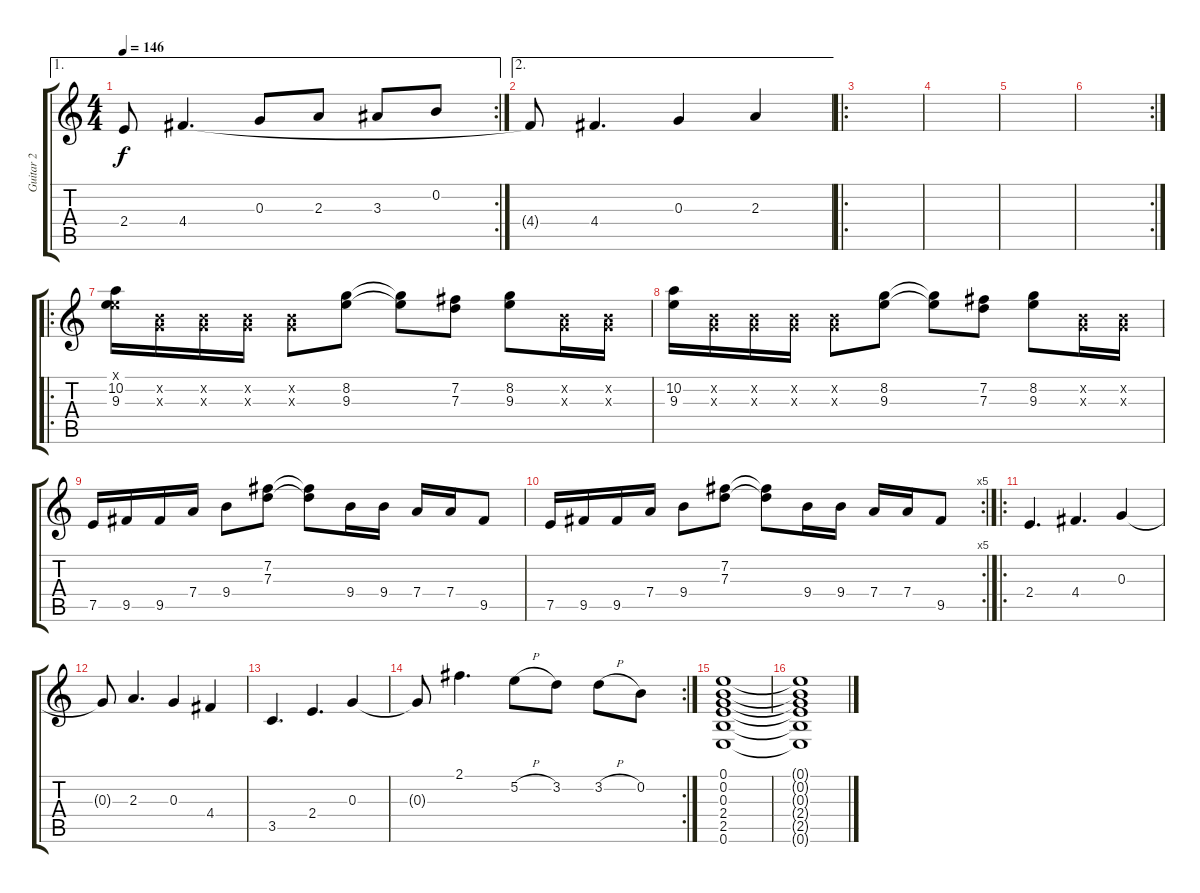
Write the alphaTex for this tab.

\track ("Guitar 2" "Guitar 2") {instrument overdrivenguitar}
\staff {score tabs}
\tuning (E4 B3 G3 D3 A2 E2) {hide}
\ae 1
\rc 2
\ts (4 4)
\tempo 146
\clef g2
\ks c
2.4{t}.8{dy f} 4.4.4{d} 0.3.8 2.3.8 3.3.8 0.2.8 |
\ae 2
4.4{t}.8 4.4.4{d} 0.3.4 2.3.4 |
\ro
|
|
|
\rc 2
|
\ro
(0.1{x} 10.2 9.3).16 (0.2{x} 0.3{x}).16 (0.2{x} 0.3{x}).16 (0.2{x} 0.3{x}).16 (0.2{x} 0.3{x}).8 (8.2 9.3).8 (8.2{t} 9.3{t}).8 (7.2 7.3).8 (8.2 9.3).8 (0.2{x} 0.3{x}).16 (0.2{x} 0.3{x}).16 |
(10.2 9.3).16 (0.2{x} 0.3{x}).16 (0.2{x} 0.3{x}).16 (0.2{x} 0.3{x}).16 (0.2{x} 0.3{x}).8 (8.2 9.3).8 (8.2{t} 9.3{t}).8 (7.2 7.3).8 (8.2 9.3).8 (0.2{x} 0.3{x}).16 (0.2{x} 0.3{x}).16 |
7.5.16 9.5.16 9.5.16 7.4.16 9.4.8 (7.2 7.3).8 (7.2{t} 7.3{t}).8 9.4.16 9.4.16 7.4.16 7.4.16 9.5.8 |
\rc 5
7.5.16 9.5.16 9.5.16 7.4.16 9.4.8 (7.2 7.3).8 (7.2{t} 7.3{t}).8 9.4.16 9.4.16 7.4.16 7.4.16 9.5.8 |
\ro
2.4.4{d} 4.4.4{d} 0.3.4 |
0.3{t}.8 2.3.4{d} 0.3.4 4.4.4 |
3.5.4{d} 2.4.4{d} 0.3.4 |
\rc 2
0.3{t}.8 2.1.4{d} 5.2{h}.8 3.2.8 3.2{h}.8 0.2.8 |
(0.1 0.2 0.3 2.4 2.5 0.6).1{volume 11} |
(0.1{t} 0.2{t} 0.3{t} 2.4{t} 2.5{t} 0.6{t}).1
